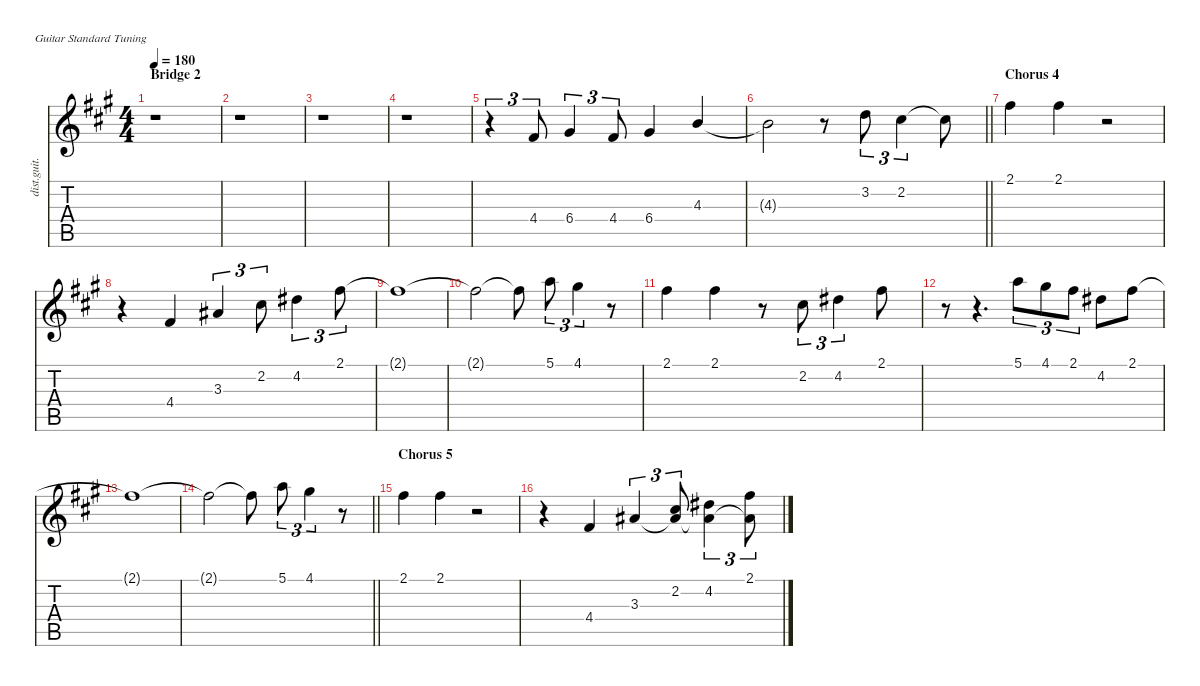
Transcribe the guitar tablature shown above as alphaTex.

\defaultSystemsLayout 4
\hideDynamics
\bracketExtendMode nobrackets
\otherSystemsTrackNameOrientation horizontal
\track ("Guitar" "dist.guit.") {instrument distortionguitar}
\staff {score tabs}
\tuning (E4 B3 G3 D3 A2 E2)
\ts (4 4)
\section ("" "Bridge 2")
\tempo 180
\clef g2
\ks a
r.1{dy mf beam Down} |
r.1{beam Down} |
r.1{beam Down} |
r.1{beam Down} |
r.4{tu (3 2) beam Down} 4.4{acc #}.8{tu (3 2) dy f beam Up} 6.4{acc #}.4{tu (3 2) beam Up} 4.4{acc #}.8{tu (3 2) beam Up} 6.4{acc #}.4{beam Up} 4.3{acc forcenatural}.4{beam Up} |
\barLineRight lightlight
4.3{t acc forcenatural}.2{beam Down} r.8{beam Down} 3.2{acc forcenatural}.8{tu (3 2) beam Down} 2.2{acc #}.4{tu (3 2) beam Down} 2.2{t acc #}.8{beam Down} |
\section ("" "Chorus 4")
2.1{acc #}.4{beam Down} 2.1{acc #}.4{beam Down} r.2{beam Down} |
r.4{beam Down} 4.4{acc #}.4{beam Up} 3.3{acc #}.4{tu (3 2) beam Up} 2.2{acc #}.8{tu (3 2) beam Down} 4.2{acc #}.4{tu (3 2) beam Down} 2.1{acc #}.8{tu (3 2) beam Down} |
2.1{t acc #}.1{beam Down} |
2.1{t acc #}.2{beam Down} 2.1{t acc #}.8{beam Down} 5.1{acc forcenatural}.8{tu (3 2) beam Down} 4.1{acc #}.4{tu (3 2) beam Down} r.8{beam Down} |
2.1{acc #}.4{beam Down} 2.1{acc #}.4{beam Down} r.8{beam Down} 2.2{acc #}.8{tu (3 2) beam Down} 4.2{acc #}.4{tu (3 2) beam Down} 2.1{acc #}.8{beam Down} |
r.8{beam Down} r.4{d beam Down} 5.1{acc forcenatural}.8{tu (3 2) beam Down} 4.1{acc #}.8{tu (3 2) beam Down} 2.1{acc #}.8{tu (3 2) beam Down} 4.2{acc #}.8{beam Down} 2.1{acc #}.8{beam Down} |
2.1{t acc #}.1{beam Down} |
\barLineRight lightlight
2.1{t acc #}.2{beam Down} 2.1{t acc #}.8{beam Down} 5.1{acc forcenatural}.8{tu (3 2) beam Down} 4.1{acc #}.4{tu (3 2) beam Down} r.8{beam Down} |
\section ("" "Chorus 5")
2.1{acc #}.4{beam Down} 2.1{acc #}.4{beam Down} r.2{beam Down} |
r.4{beam Down} 4.4{acc #}.4{beam Up} 3.3{acc #}.4{tu (3 2) beam Up} (2.2{acc #} 3.3{t acc #}).8{tu (3 2) beam Up} (4.2{acc #} 3.3{t acc #}).4{tu (3 2) beam Down} (2.1{acc #} 3.3{t acc #}).8{tu (3 2) beam Down}
